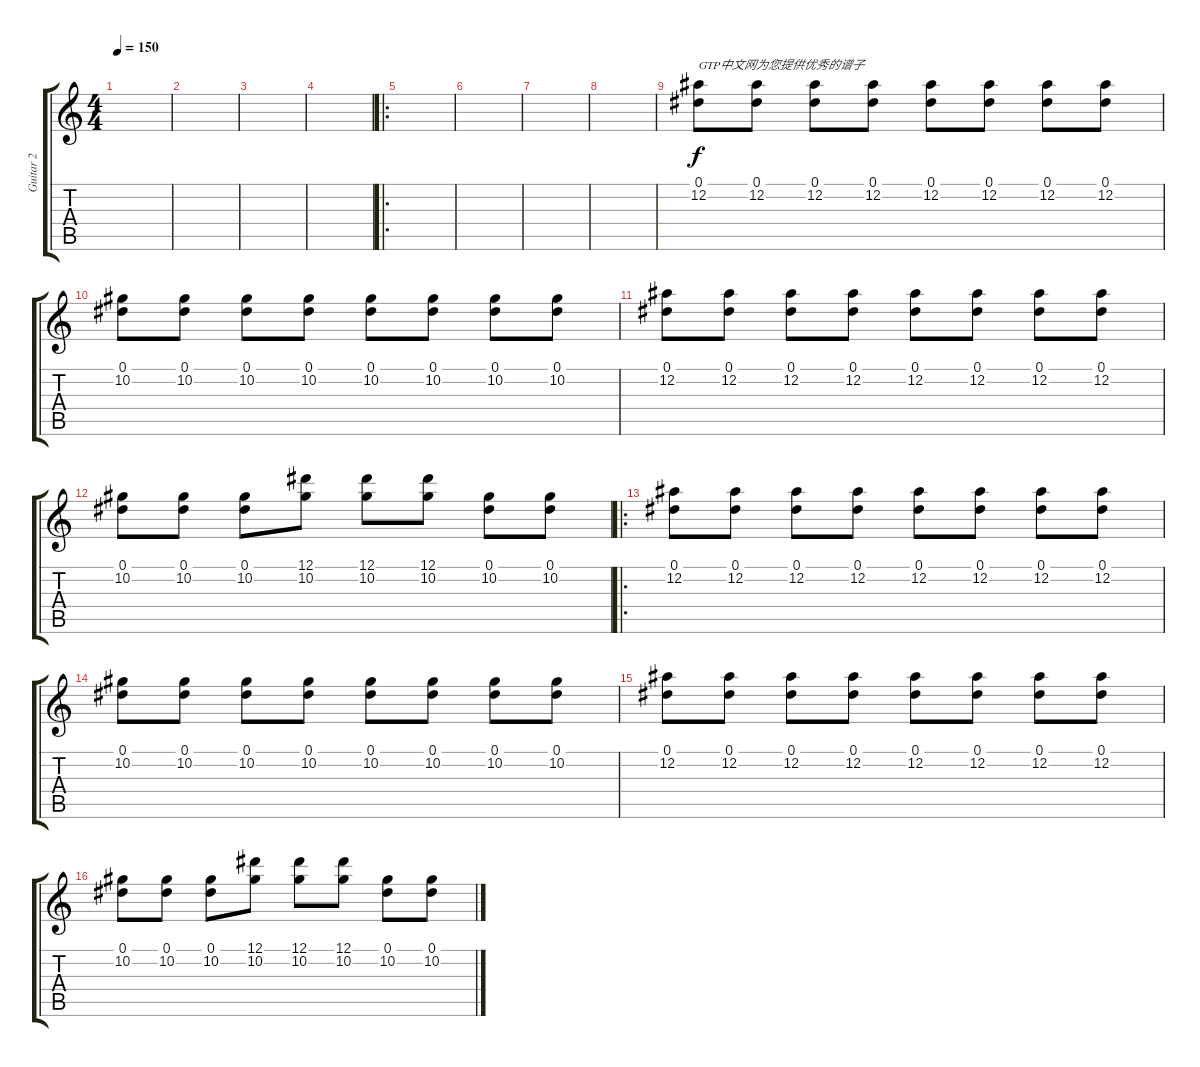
\track ("Guitar 2" "Guitar 2") {instrument overdrivenguitar}
\staff {score tabs}
\tuning (Eb4 Bb3 Gb3 Db3 Ab2 Eb2) {hide}
\ts (4 4)
\tempo 150
\clef g2
\ks c
|
|
|
|
\ro
|
|
|
|
(0.1 12.2).8{txt "GTP中文网为您提供优秀的谱子"} (0.1 12.2).8 (0.1 12.2).8 (0.1 12.2).8 (0.1 12.2).8 (0.1 12.2).8 (0.1 12.2).8 (0.1 12.2).8 |
(0.1 10.2).8 (0.1 10.2).8 (0.1 10.2).8 (0.1 10.2).8 (0.1 10.2).8 (0.1 10.2).8 (0.1 10.2).8 (0.1 10.2).8 |
(0.1 12.2).8 (0.1 12.2).8 (0.1 12.2).8 (0.1 12.2).8 (0.1 12.2).8 (0.1 12.2).8 (0.1 12.2).8 (0.1 12.2).8 |
(0.1 10.2).8 (0.1 10.2).8 (0.1 10.2).8 (12.1 10.2).8 (12.1 10.2).8 (12.1 10.2).8 (0.1 10.2).8 (0.1 10.2).8 |
\ro
(0.1 12.2).8 (0.1 12.2).8 (0.1 12.2).8 (0.1 12.2).8 (0.1 12.2).8 (0.1 12.2).8 (0.1 12.2).8 (0.1 12.2).8 |
(0.1 10.2).8 (0.1 10.2).8 (0.1 10.2).8 (0.1 10.2).8 (0.1 10.2).8 (0.1 10.2).8 (0.1 10.2).8 (0.1 10.2).8 |
(0.1 12.2).8 (0.1 12.2).8 (0.1 12.2).8 (0.1 12.2).8 (0.1 12.2).8 (0.1 12.2).8 (0.1 12.2).8 (0.1 12.2).8 |
(0.1 10.2).8 (0.1 10.2).8 (0.1 10.2).8 (12.1 10.2).8 (12.1 10.2).8 (12.1 10.2).8 (0.1 10.2).8 (0.1 10.2).8
